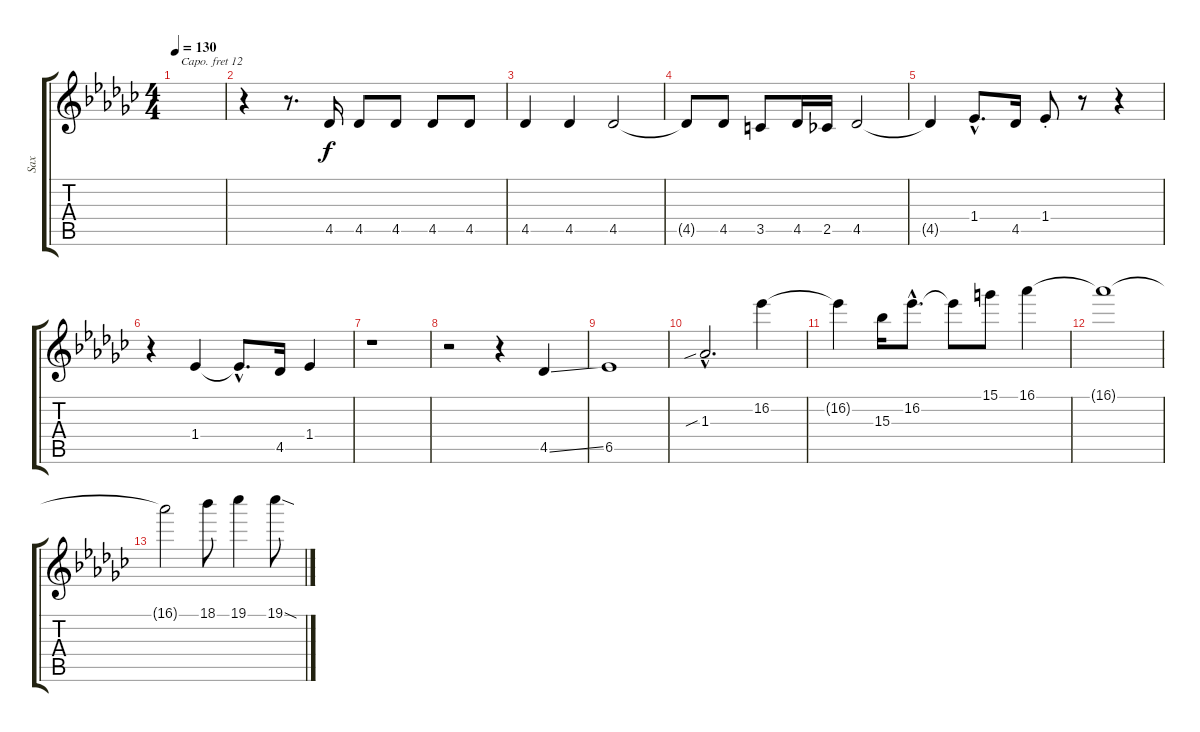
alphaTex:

\track ("Sax" "Sax") {instrument tenorsax}
\staff {score tabs}
\capo 12
\tuning (E4 B3 G3 D3 A2 E2) {hide}
\ts (4 4)
\tempo 130
\clef g2
\ks gb
|
r.4 r.8{d} 4.5.16 4.5.8 4.5.8 4.5.8 4.5.8 |
4.5.4 4.5.4 4.5.2 |
4.5{t}.8 4.5.8 3.5.8 4.5.16 2.5.16 4.5.2 |
4.5{t}.4 1.4{hac}.8{d} 4.5.16 1.4{st}.8 r.8 r.4 |
r.4 1.4.4 1.4{hac t}.8{d} 4.5.16 1.4.4 |
r.1 |
r.2 r.4 4.5{ss}.4 |
6.5.1 |
1.3{sib hac}.2{d} 16.2.4 |
16.2{t}.4 15.3.16 16.2{hac}.8{d} 16.2{t}.8 15.1.8 16.1.4 |
16.1{t}.1 |
16.1{t}.2 18.1.8 19.1.4 19.1{sod}.8
